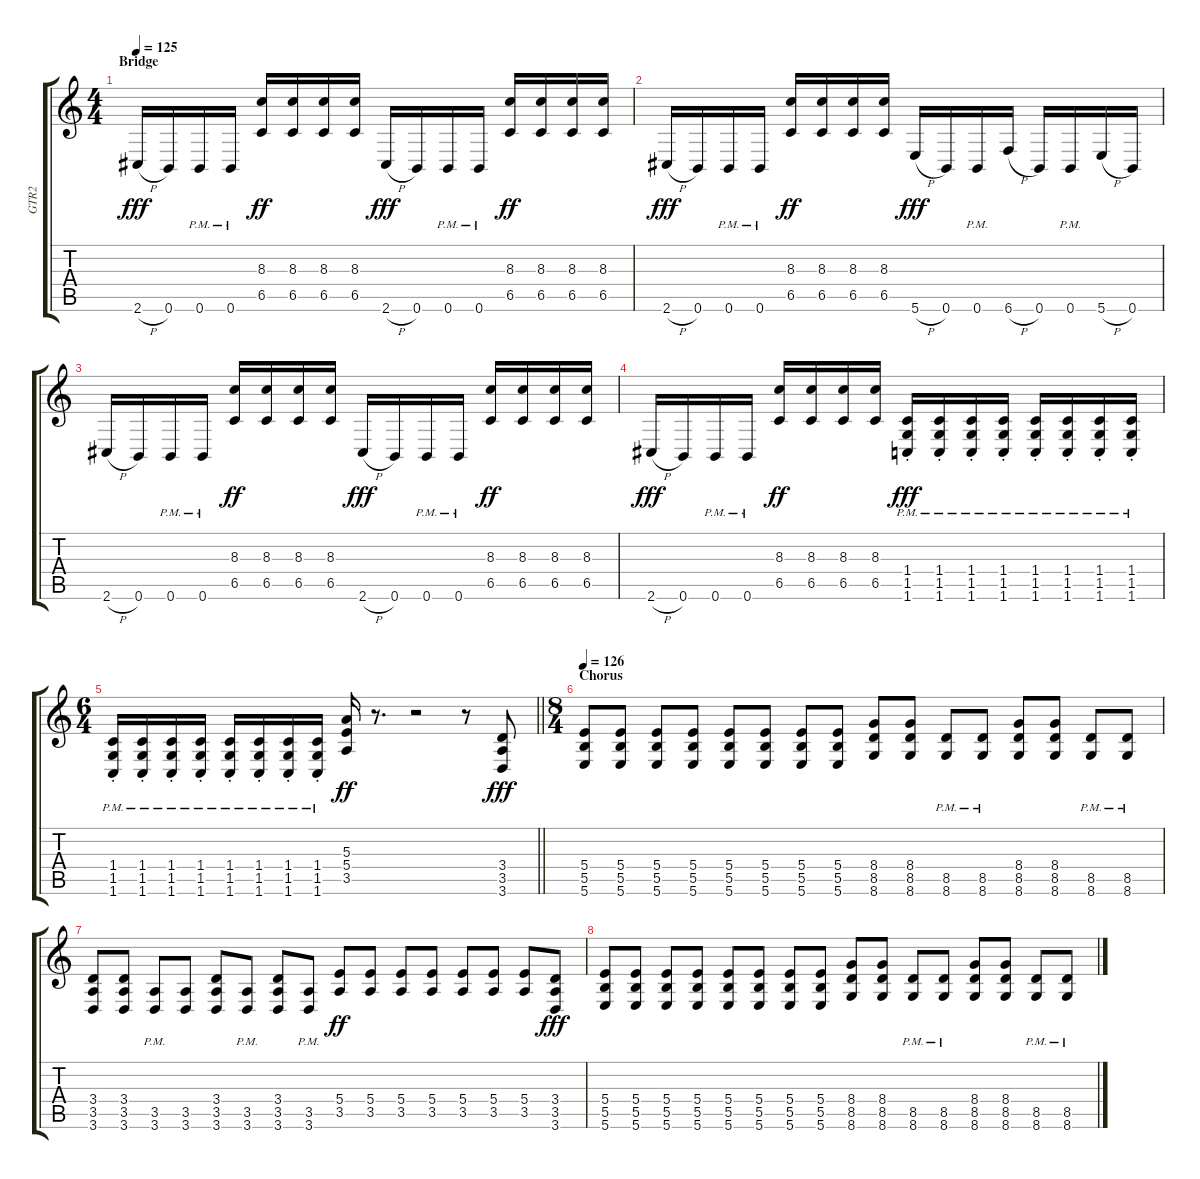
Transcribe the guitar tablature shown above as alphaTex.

\track ("GTR2" "GTR2") {instrument distortionguitar}
\staff {score tabs}
\tuning (Db4 Ab3 E3 B2 Gb2 B1) {hide}
\ts (4 4)
\section ("" "Bridge")
\tempo 125
\clef g2
\ks c
2.6{h}.16{dy fff} 0.6.16 0.6{pm}.16 0.6{pm}.16 (8.3 6.5).16{dy ff} (8.3 6.5).16 (8.3 6.5).16 (8.3 6.5).16 2.6{h}.16{dy fff} 0.6.16 0.6{pm}.16 0.6{pm}.16 (8.3 6.5).16{dy ff} (8.3 6.5).16 (8.3 6.5).16 (8.3 6.5).16 |
2.6{h}.16{dy fff} 0.6.16 0.6{pm}.16 0.6{pm}.16 (8.3 6.5).16{dy ff} (8.3 6.5).16 (8.3 6.5).16 (8.3 6.5).16 5.6{h}.16{dy fff} 0.6.16 0.6{pm}.16 6.6{h}.16 0.6.16 0.6{pm}.16 5.6{h}.16 0.6.16 |
2.6{h}.16 0.6.16 0.6{pm}.16 0.6{pm}.16 (8.3 6.5).16{dy ff} (8.3 6.5).16 (8.3 6.5).16 (8.3 6.5).16 2.6{h}.16{dy fff} 0.6.16 0.6{pm}.16 0.6{pm}.16 (8.3 6.5).16{dy ff} (8.3 6.5).16 (8.3 6.5).16 (8.3 6.5).16 |
2.6{h}.16{dy fff} 0.6.16 0.6{pm}.16 0.6{pm}.16 (8.3 6.5).16{dy ff} (8.3 6.5).16 (8.3 6.5).16 (8.3 6.5).16 (1.4{pm st} 1.5{pm st} 1.6{pm st}).16{dy fff} (1.4{pm st} 1.5{pm st} 1.6{pm st}).16 (1.4{pm st} 1.5{pm st} 1.6{pm st}).16 (1.4{pm st} 1.5{pm st} 1.6{pm st}).16 (1.4{pm st} 1.5{pm st} 1.6{pm st}).16 (1.4{pm st} 1.5{pm st} 1.6{pm st}).16 (1.4{pm st} 1.5{pm st} 1.6{pm st}).16 (1.4{pm st} 1.5{pm st} 1.6{pm st}).16 |
\ts (6 4)
\barLineRight lightlight
(1.4{pm st} 1.5{pm st} 1.6{pm st}).16 (1.4{pm st} 1.5{pm st} 1.6{pm st}).16 (1.4{pm st} 1.5{pm st} 1.6{pm st}).16 (1.4{pm st} 1.5{pm st} 1.6{pm st}).16 (1.4{pm st} 1.5{pm st} 1.6{pm st}).16 (1.4{pm st} 1.5{pm st} 1.6{pm st}).16 (1.4{pm st} 1.5{pm st} 1.6{pm st}).16 (1.4{pm st} 1.5{pm st} 1.6{pm st}).16 (5.3 5.4 3.5).16{dy ff} r.8{d} r.2 r.8 (3.4 3.5 3.6).8{dy fff} |
\ts (8 4)
\section ("" "Chorus")
\tempo 126
(5.4 5.5 5.6).8 (5.4 5.5 5.6).8 (5.4 5.5 5.6).8 (5.4 5.5 5.6).8 (5.4 5.5 5.6).8 (5.4 5.5 5.6).8 (5.4 5.5 5.6).8 (5.4 5.5 5.6).8 (8.4 8.5 8.6).8 (8.4 8.5 8.6).8 (8.5{pm} 8.6{pm}).8 (8.5{pm} 8.6{pm}).8 (8.4 8.5 8.6).8 (8.4 8.5 8.6).8 (8.5{pm} 8.6{pm}).8 (8.5{pm} 8.6{pm}).8 |
(3.4 3.5 3.6).8 (3.4 3.5 3.6).8 (3.5{pm} 3.6{pm}).8 (3.5 3.6).8 (3.4 3.5 3.6).8 (3.5{pm} 3.6{pm}).8 (3.4 3.5 3.6).8 (3.5{pm} 3.6{pm}).8 (5.4 3.5).8{dy ff} (5.4 3.5).8 (5.4 3.5).8 (5.4 3.5).8 (5.4 3.5).8 (5.4 3.5).8 (5.4 3.5).8 (3.4 3.5 3.6).8{dy fff} |
(5.4 5.5 5.6).8 (5.4 5.5 5.6).8 (5.4 5.5 5.6).8 (5.4 5.5 5.6).8 (5.4 5.5 5.6).8 (5.4 5.5 5.6).8 (5.4 5.5 5.6).8 (5.4 5.5 5.6).8 (8.4 8.5 8.6).8 (8.4 8.5 8.6).8 (8.5{pm} 8.6{pm}).8 (8.5{pm} 8.6{pm}).8 (8.4 8.5 8.6).8 (8.4 8.5 8.6).8 (8.5{pm} 8.6{pm}).8 (8.5{pm} 8.6{pm}).8
